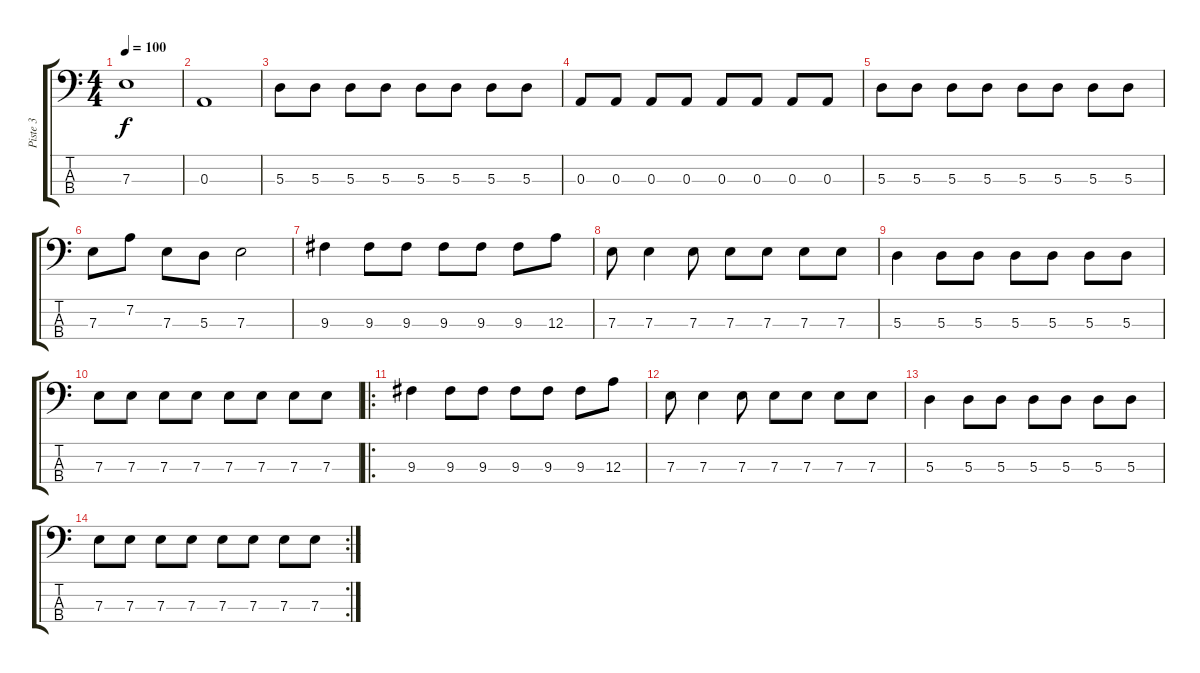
\track ("Piste 3" "Piste 3") {instrument electricbasspick}
\staff {score tabs}
\tuning (G2 D2 A1 E1) {hide}
\ts (4 4)
\tempo 100
\clef f4
\ks c
7.3.1{dy f} |
0.3.1 |
5.3.8 5.3.8 5.3.8 5.3.8 5.3.8 5.3.8 5.3.8 5.3.8 |
0.3.8 0.3.8 0.3.8 0.3.8 0.3.8 0.3.8 0.3.8 0.3.8 |
5.3.8 5.3.8 5.3.8 5.3.8 5.3.8 5.3.8 5.3.8 5.3.8 |
7.3.8 7.2.8 7.3.8 5.3.8 7.3.2 |
9.3.4 9.3.8 9.3.8 9.3.8 9.3.8 9.3.8 12.3.8 |
7.3.8 7.3.4 7.3.8 7.3.8 7.3.8 7.3.8 7.3.8 |
5.3.4 5.3.8 5.3.8 5.3.8 5.3.8 5.3.8 5.3.8 |
7.3.8 7.3.8 7.3.8 7.3.8 7.3.8 7.3.8 7.3.8 7.3.8 |
\ro
9.3.4 9.3.8 9.3.8 9.3.8 9.3.8 9.3.8 12.3.8 |
7.3.8 7.3.4 7.3.8 7.3.8 7.3.8 7.3.8 7.3.8 |
5.3.4 5.3.8 5.3.8 5.3.8 5.3.8 5.3.8 5.3.8 |
\rc 2
7.3.8 7.3.8 7.3.8 7.3.8 7.3.8 7.3.8 7.3.8 7.3.8
